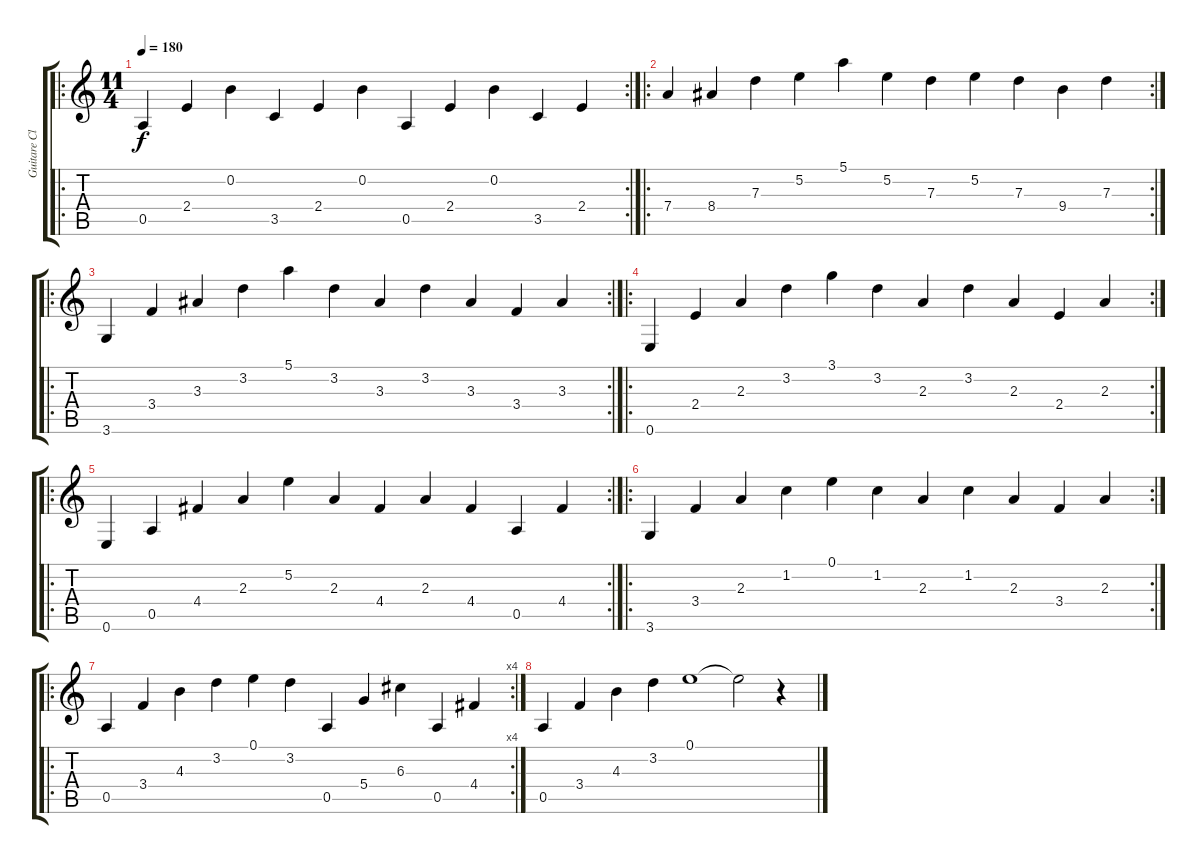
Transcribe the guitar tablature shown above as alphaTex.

\track ("Guitare Clean" "Guitare Cl") {instrument electricguitarclean}
\staff {score tabs}
\tuning (E4 B3 G3 D3 A2 E2) {hide}
\ro
\rc 2
\ts (11 4)
\tempo 180
\clef g2
\ks c
0.5.4{dy f instrument electricguitarclean} 2.4.4 0.2.4 3.5.4 2.4.4 0.2.4 0.5.4 2.4.4 0.2.4 3.5.4 2.4.4 |
\ro
\rc 2
7.4.4 8.4.4 7.3.4 5.2.4 5.1.4 5.2.4 7.3.4 5.2.4 7.3.4 9.4.4 7.3.4 |
\ro
\rc 2
3.6.4 3.4.4 3.3.4 3.2.4 5.1.4 3.2.4 3.3.4 3.2.4 3.3.4 3.4.4 3.3.4 |
\ro
\rc 2
0.6.4 2.4.4 2.3.4 3.2.4 3.1.4 3.2.4 2.3.4 3.2.4 2.3.4 2.4.4 2.3.4 |
\ro
\rc 2
0.6.4 0.5.4 4.4.4 2.3.4 5.2.4 2.3.4 4.4.4 2.3.4 4.4.4 0.5.4 4.4.4 |
\ro
\rc 2
3.6.4 3.4.4 2.3.4 1.2.4 0.1.4 1.2.4 2.3.4 1.2.4 2.3.4 3.4.4 2.3.4 |
\ro
\rc 4
0.5.4 3.4.4 4.3.4 3.2.4 0.1.4 3.2.4 0.5.4 5.4.4 6.3.4 0.5.4 4.4.4 |
0.5.4 3.4.4 4.3.4 3.2.4 0.1.1 0.1{t}.2 r.4
